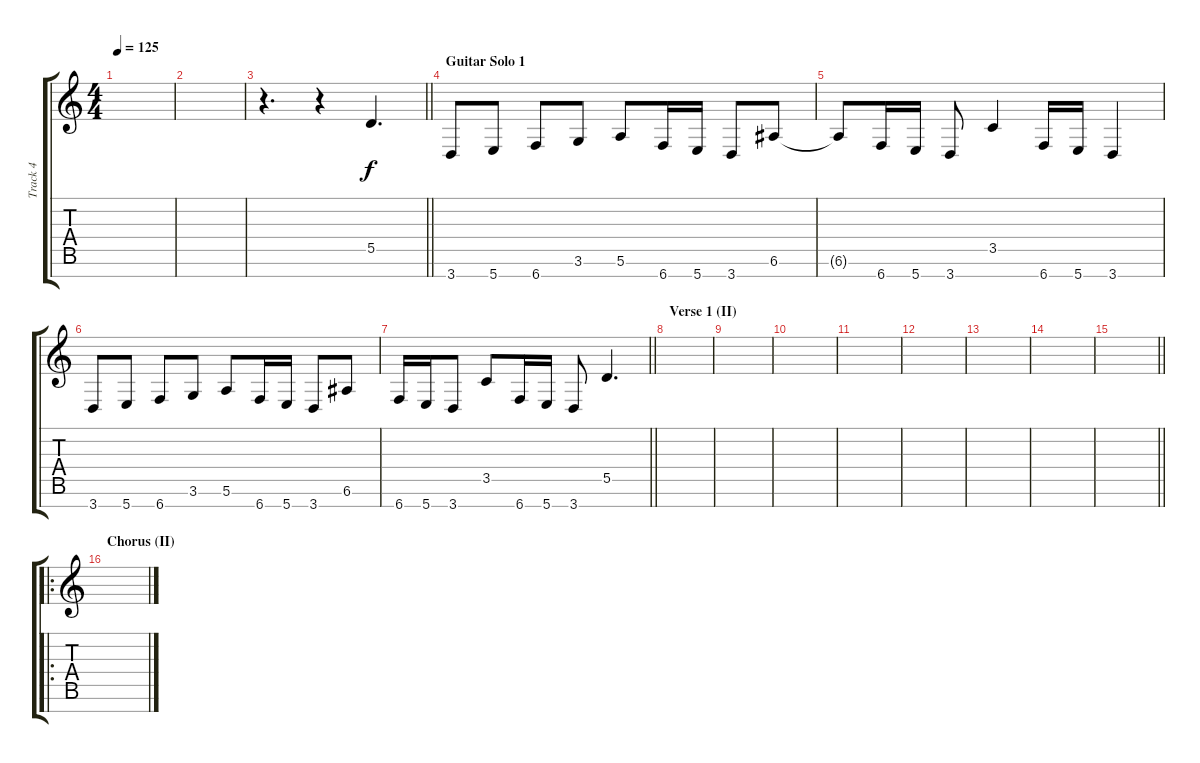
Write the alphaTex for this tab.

\track ("Track 4" "Track 4") {instrument distortionguitar}
\staff {score tabs}
\tuning (E4 B3 G3 D3 A2 E2 B1) {hide}
\ts (4 4)
\tempo 125
\clef g2
\ks c
|
|
\barLineRight lightlight
r.4{d} r.4 5.5.4{d instrument distortionguitar} |
\section ("" "Guitar Solo 1")
3.7.8 5.7.8 6.7.8 3.6.8 5.6.8 6.7.16 5.7.16 3.7.8 6.6.8 |
6.6{t}.8 6.7.16 5.7.16 3.7.8 3.5.4 6.7.16 5.7.16 3.7.4 |
3.7.8 5.7.8 6.7.8 3.6.8 5.6.8 6.7.16 5.7.16 3.7.8 6.6.8 |
\barLineRight lightlight
6.7.16 5.7.16 3.7.8 3.5.8 6.7.16 5.7.16 3.7.8 5.5.4{d} |
\section ("" "Verse 1 (II)")
|
|
|
|
|
|
|
\barLineRight lightlight
|
\ro
\section ("" "Chorus (II)")
